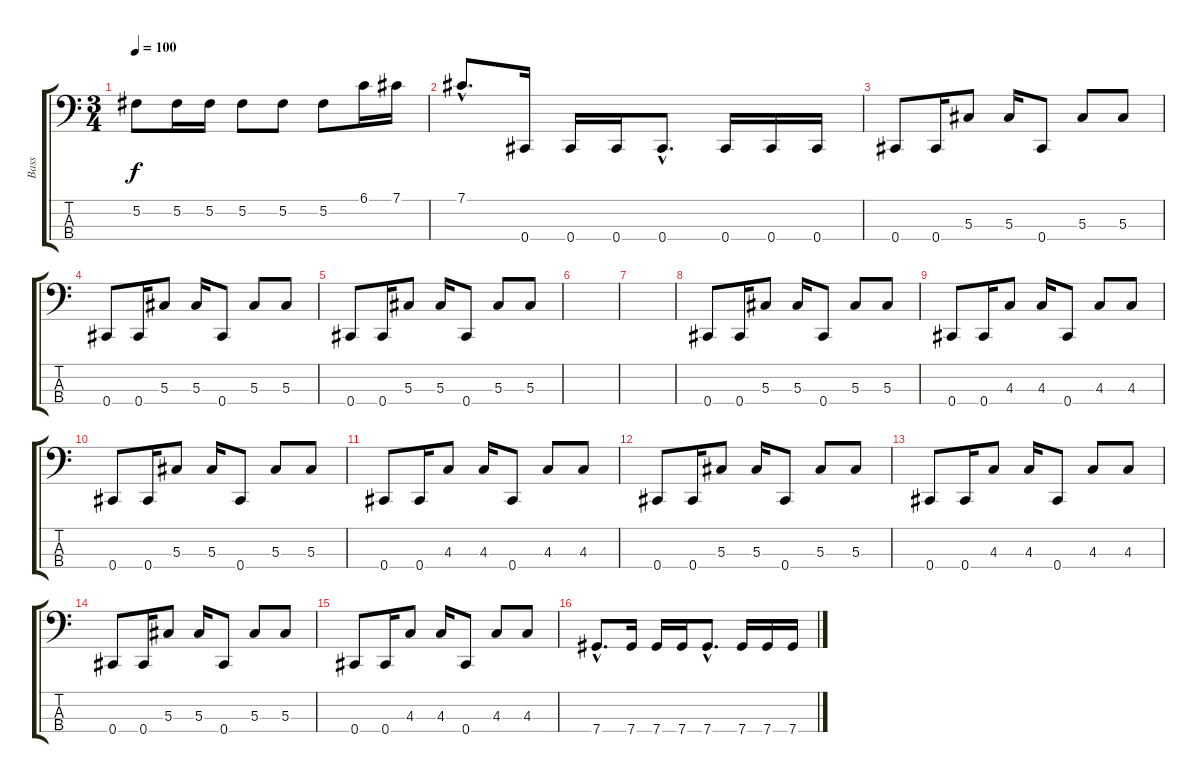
\track ("Bass" "Bass") {instrument electricbasspick}
\staff {score tabs}
\tuning (Gb2 Db2 Ab1 Db1) {hide}
\ts (3 4)
\tempo 100
\clef f4
\ks c
5.2.8{dy f} 5.2.16 5.2.16 5.2.8 5.2.8 5.2.8 6.1.16 7.1.16 |
7.1{hac}.8{d} 0.4.16 0.4.16 0.4.16 0.4{hac}.8{d} 0.4.16 0.4.16 0.4.16 |
0.4.8 0.4.16 5.3.8 5.3.16 0.4.8 5.3.8 5.3.8 |
0.4.8 0.4.16 5.3.8 5.3.16 0.4.8 5.3.8 5.3.8 |
0.4.8 0.4.16 5.3.8 5.3.16 0.4.8 5.3.8 5.3.8 |
|
|
0.4.8 0.4.16 5.3.8 5.3.16 0.4.8 5.3.8 5.3.8 |
0.4.8 0.4.16 4.3.8 4.3.16 0.4.8 4.3.8 4.3.8 |
0.4.8 0.4.16 5.3.8 5.3.16 0.4.8 5.3.8 5.3.8 |
0.4.8 0.4.16 4.3.8 4.3.16 0.4.8 4.3.8 4.3.8 |
0.4.8 0.4.16 5.3.8 5.3.16 0.4.8 5.3.8 5.3.8 |
0.4.8 0.4.16 4.3.8 4.3.16 0.4.8 4.3.8 4.3.8 |
0.4.8 0.4.16 5.3.8 5.3.16 0.4.8 5.3.8 5.3.8 |
0.4.8 0.4.16 4.3.8 4.3.16 0.4.8 4.3.8 4.3.8 |
7.4{hac}.8{d} 7.4.16 7.4.16 7.4.16 7.4{hac}.8{d} 7.4.16 7.4.16 7.4.16
